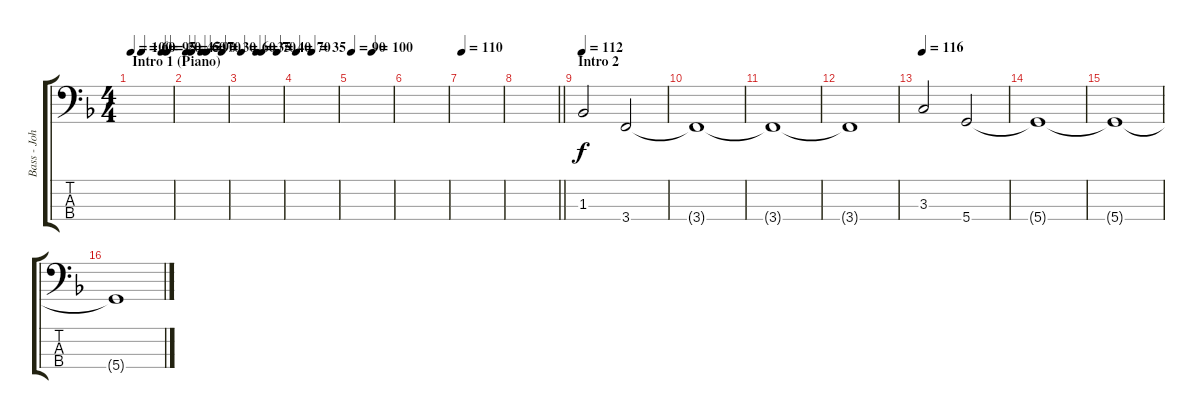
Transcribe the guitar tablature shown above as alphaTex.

\track ("Bass - John Middleton" "Bass - Joh") {instrument electricbasspick}
\staff {score tabs}
\tuning (G2 D2 A1 D1) {hide}
\ts (4 4)
\section ("" "Intro 1 (Piano)")
\tempo 100
\tempo 45
\tempo (60 0.25)
\tempo (95 0.75)
\tempo (20 0.875)
\tempo 100
\clef f4
\ks f
|
\tempo 45
\tempo (60 0.125)
\tempo (90 0.375)
\tempo (70 0.5)
\tempo (30 0.875)
|
\tempo 60
\tempo (35 0.375)
\tempo (70 0.5)
\tempo (40 0.875)
|
\tempo 70
\tempo (35 0.375)
|
\tempo 90
\tempo (100 0.5)
|
|
\tempo 110
|
\barLineRight lightlight
|
\section ("" "Intro 2")
\tempo 112
1.3.2 3.4.2 |
3.4{t}.1 |
3.4{t}.1 |
3.4{t}.1 |
\tempo 116
3.3.2 5.4.2 |
5.4{t}.1 |
5.4{t}.1 |
5.4{t}.1
